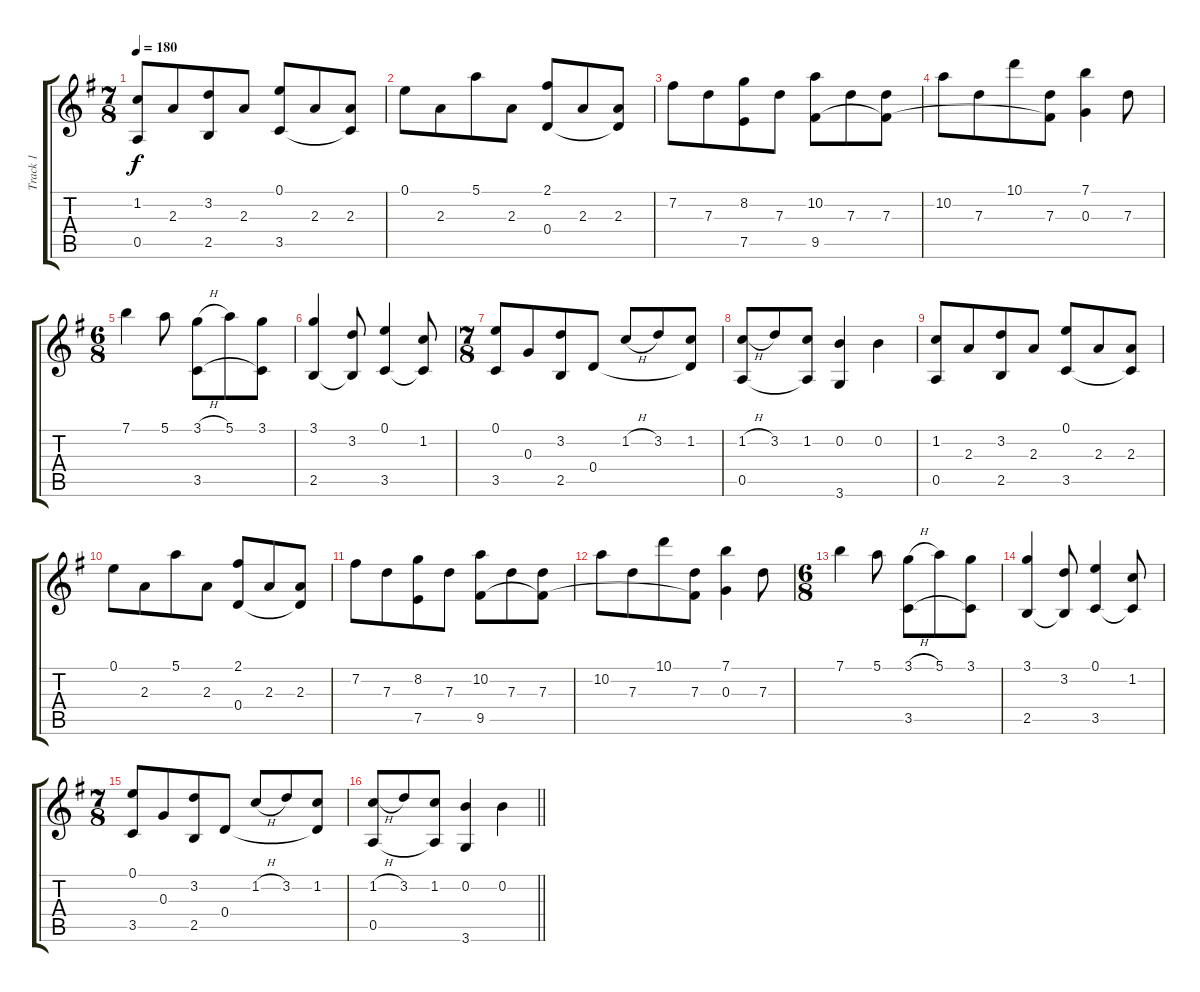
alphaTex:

\track ("Track 1" "Track 1") {instrument acousticguitarnylon}
\staff {score tabs}
\tuning (E4 B3 G3 D3 A2 E2) {hide}
\ts (7 8)
\tempo 180
\clef g2
\ks eminor
(1.2 0.5).8{dy f} 2.3.8 (3.2 2.5).8 2.3.8 (0.1 3.5).8 2.3.8 (2.3 3.5{t}).8 |
0.1.8 2.3.8 5.1.8 2.3.8 (2.1 0.4).8 2.3.8 (2.3 0.4{t}).8 |
7.2.8 7.3.8 (8.2 7.5).8 7.3.8 (10.2 9.5).8 7.3.8 (7.3 9.5{t}).8 |
10.2.8 7.3.8 10.1.8 (7.3 9.5{t}).8 (7.1 0.3).4 7.3.8 |
\ts (6 8)
7.1.4 5.1.8 (3.1{h} 3.5).8 5.1.8 (3.1 3.5{t}).8 |
(3.1 2.5).4 (3.2 2.5{t}).8 (0.1 3.5).4 (1.2 3.5{t}).8 |
\ts (7 8)
(0.1 3.5).8 0.3.8 (3.2 2.5).8 0.4.8 1.2{h}.8 3.2.8 (1.2 0.4{t}).8 |
(1.2{h} 0.5).8 3.2.8 (1.2 0.5{t}).8 (0.2 3.6).4 0.2.4 |
(1.2 0.5).8 2.3.8 (3.2 2.5).8 2.3.8 (0.1 3.5).8 2.3.8 (2.3 3.5{t}).8 |
0.1.8 2.3.8 5.1.8 2.3.8 (2.1 0.4).8 2.3.8 (2.3 0.4{t}).8 |
7.2.8 7.3.8 (8.2 7.5).8 7.3.8 (10.2 9.5).8 7.3.8 (7.3 9.5{t}).8 |
10.2.8 7.3.8 10.1.8 (7.3 9.5{t}).8 (7.1 0.3).4 7.3.8 |
\ts (6 8)
7.1.4 5.1.8 (3.1{h} 3.5).8 5.1.8 (3.1 3.5{t}).8 |
(3.1 2.5).4 (3.2 2.5{t}).8 (0.1 3.5).4 (1.2 3.5{t}).8 |
\ts (7 8)
(0.1 3.5).8 0.3.8 (3.2 2.5).8 0.4.8 1.2{h}.8 3.2.8 (1.2 0.4{t}).8 |
\barLineRight lightlight
(1.2{h} 0.5).8 3.2.8 (1.2 0.5{t}).8 (0.2 3.6).4 0.2.4
